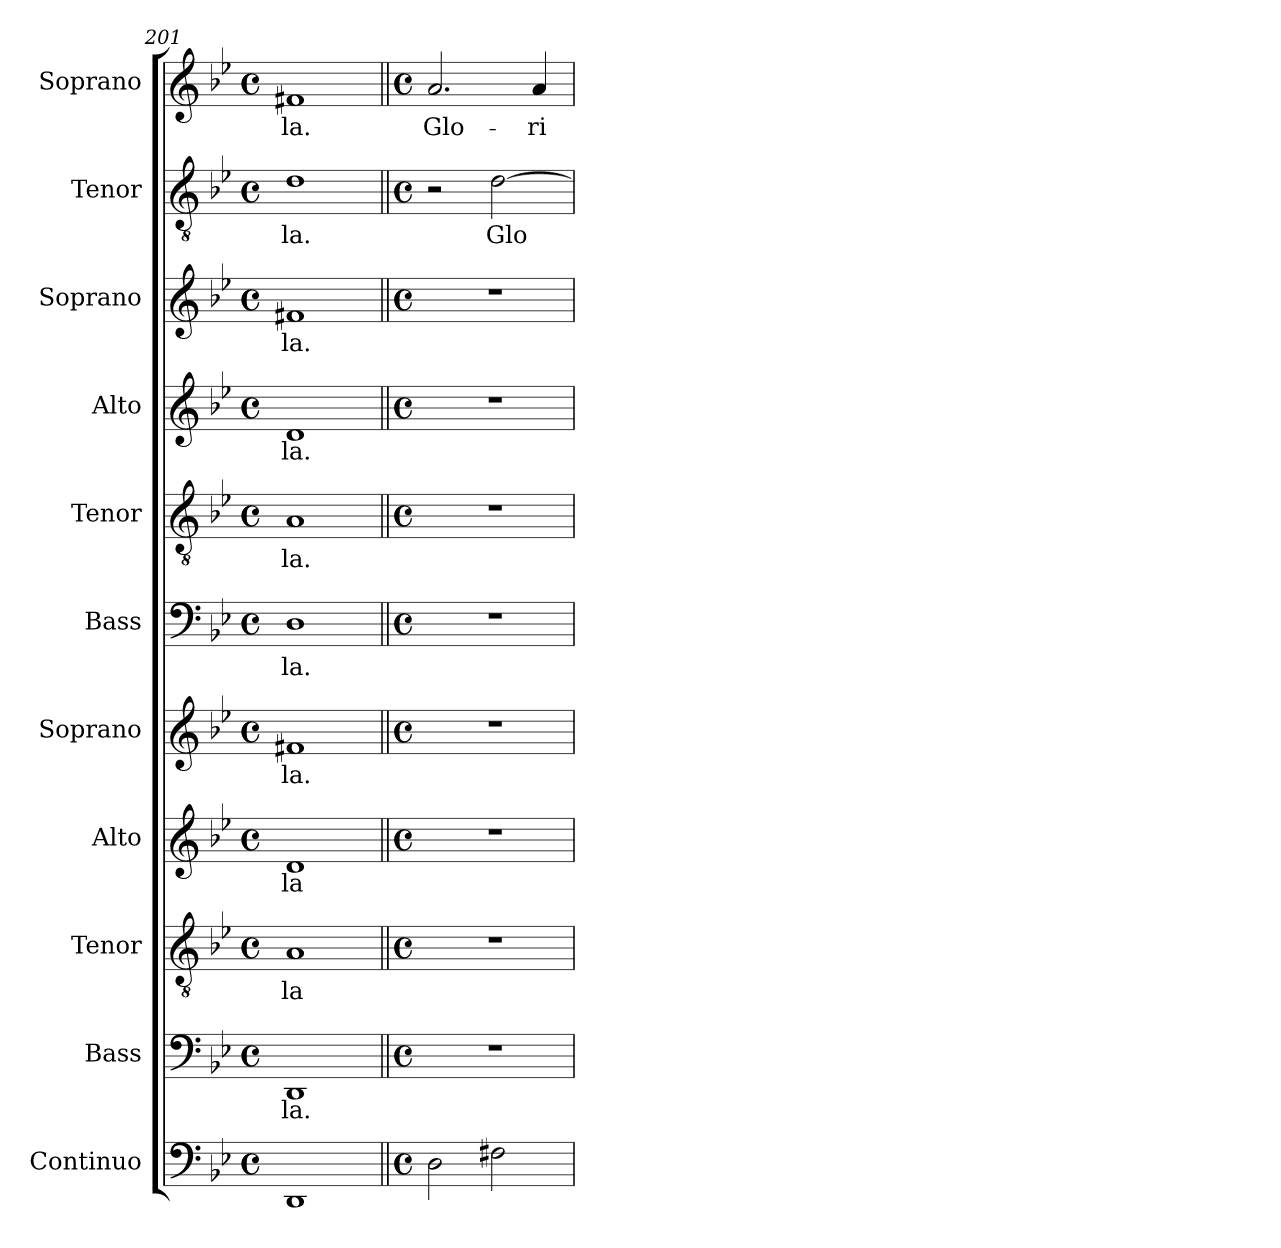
**kern	**kern	**text	**kern	**text	**kern	**text	**kern	**text	**kern	**text	**kern	**text	**kern	**text	**kern	**text	**kern	**text	**kern	**text
*part11	*part10	*part10	*part9	*part9	*part8	*part8	*part7	*part7	*part6	*part6	*part5	*part5	*part4	*part4	*part3	*part3	*part2	*part2	*part1	*part1
*staff11	*staff10	*staff10	*staff9	*staff9	*staff8	*staff8	*staff7	*staff7	*staff6	*staff6	*staff5	*staff5	*staff4	*staff4	*staff3	*staff3	*staff2	*staff2	*staff1	*staff1
*I"Continuo	*I"Bass	*	*I"Tenor	*	*I"Alto	*	*I"Soprano	*	*I"Bass	*	*I"Tenor	*	*I"Alto	*	*I"Soprano	*	*I"Tenor	*	*I"Soprano	*
*I'Cont.	*I'B.	*	*I'T.	*	*I'A.	*	*I'S.	*	*I'B.	*	*I'T.	*	*I'A.	*	*I'S.	*	*I'T.	*	*I'S.	*
*clefF4	*clefF4	*	*clefGv2	*	*clefG2	*	*clefG2	*	*clefF4	*	*clefGv2	*	*clefG2	*	*clefG2	*	*clefGv2	*	*clefG2	*
*	*	*	*ITrd7c12	*	*	*	*	*	*	*	*ITrd7c12	*	*	*	*	*	*ITrd7c12	*	*	*
*k[b-e-]	*k[b-e-]	*	*k[b-e-]	*	*k[b-e-]	*	*k[b-e-]	*	*k[b-e-]	*	*k[b-e-]	*	*k[b-e-]	*	*k[b-e-]	*	*k[b-e-]	*	*k[b-e-]	*
*B-:	*B-:	*	*B-:	*	*B-:	*	*B-:	*	*B-:	*	*B-:	*	*B-:	*	*B-:	*	*B-:	*	*B-:	*
*M4/4	*M4/4	*	*M4/4	*	*M4/4	*	*M4/4	*	*M4/4	*	*M4/4	*	*M4/4	*	*M4/4	*	*M4/4	*	*M4/4	*
*met(c)	*met(c)	*	*met(c)	*	*met(c)	*	*met(c)	*	*met(c)	*	*met(c)	*	*met(c)	*	*met(c)	*	*met(c)	*	*met(c)	*
=201	=201	=201	=201	=201	=201	=201	=201	=201	=201	=201	=201	=201	=201	=201	=201	=201	=201	=201	=201	=201
!	!	!LO:LY:b:color=#000000	!	!	!	!	!	!	!	!	!	!	!	!	!	!	!	!	!	!
!	!	!	!	!LO:LY:b:color=#000000	!	!	!	!	!	!	!	!	!	!	!	!	!	!	!	!
!	!	!	!	!	!	!LO:LY:b:color=#000000	!	!	!	!	!	!	!	!	!	!	!	!	!	!
!	!	!	!	!	!	!	!	!LO:LY:b:color=#000000	!	!	!	!	!	!	!	!	!	!	!	!
!	!	!	!	!	!	!	!	!	!	!LO:LY:b:color=#000000	!	!	!	!	!	!	!	!	!	!
!	!	!	!	!	!	!	!	!	!	!	!	!LO:LY:b:color=#000000	!	!	!	!	!	!	!	!
!	!	!	!	!	!	!	!	!	!	!	!	!	!	!LO:LY:b:color=#000000	!	!	!	!	!	!
!	!	!	!	!	!	!	!	!	!	!	!	!	!	!	!	!LO:LY:b:color=#000000	!	!	!	!
!	!	!	!	!	!	!	!	!	!	!	!	!	!	!	!	!	!	!LO:LY:b:color=#000000	!	!
!	!	!	!	!	!	!	!	!	!	!	!	!	!	!	!	!	!	!	!	!LO:LY:b:color=#000000
1DDi	1DDi	-la.	1AAi	-la	1di	-la	1f#Xi	-la.	1Di	-la.	1AAi	-la.	1di	-la.	1f#Xi	-la.	1Di	-la.	1f#Xi	-la.
!!LO:PB:g=z
=202||	=202||	=202||	=202||	=202||	=202||	=202||	=202||	=202||	=202||	=202||	=202||	=202||	=202||	=202||	=202||	=202||	=202||	=202||	=202||	=202||
*M4/4	*M4/4	*	*M4/4	*	*M4/4	*	*M4/4	*	*M4/4	*	*M4/4	*	*M4/4	*	*M4/4	*	*M4/4	*	*M4/4	*
*met(c)	*met(c)	*	*met(c)	*	*met(c)	*	*met(c)	*	*met(c)	*	*met(c)	*	*met(c)	*	*met(c)	*	*met(c)	*	*met(c)	*
!	!	!	!	!	!	!	!	!	!	!	!	!	!	!	!	!	!	!	!	!LO:LY:b:color=#000000
2Di\	1r	.	1r	.	1r	.	1r	.	1r	.	1r	.	1r	.	1r	.	2r	.	2.ai/	Glo-
!	!	!	!	!	!	!	!	!	!	!	!	!	!	!	!	!	!	!LO:LY:b:color=#000000	!	!
2F#Xi\	.	.	.	.	.	.	.	.	.	.	.	.	.	.	.	.	[>2Di\	Glo-	.	.
!	!	!	!	!	!	!	!	!	!	!	!	!	!	!	!	!	!	!	!	!LO:LY:b:color=#000000
.	.	.	.	.	.	.	.	.	.	.	.	.	.	.	.	.	.	.	4ai/	-ri-
=	=	=	=	=	=	=	=	=	=	=	=	=	=	=	=	=	=	=	=	=
*-	*-	*-	*-	*-	*-	*-	*-	*-	*-	*-	*-	*-	*-	*-	*-	*-	*-	*-	*-	*-
